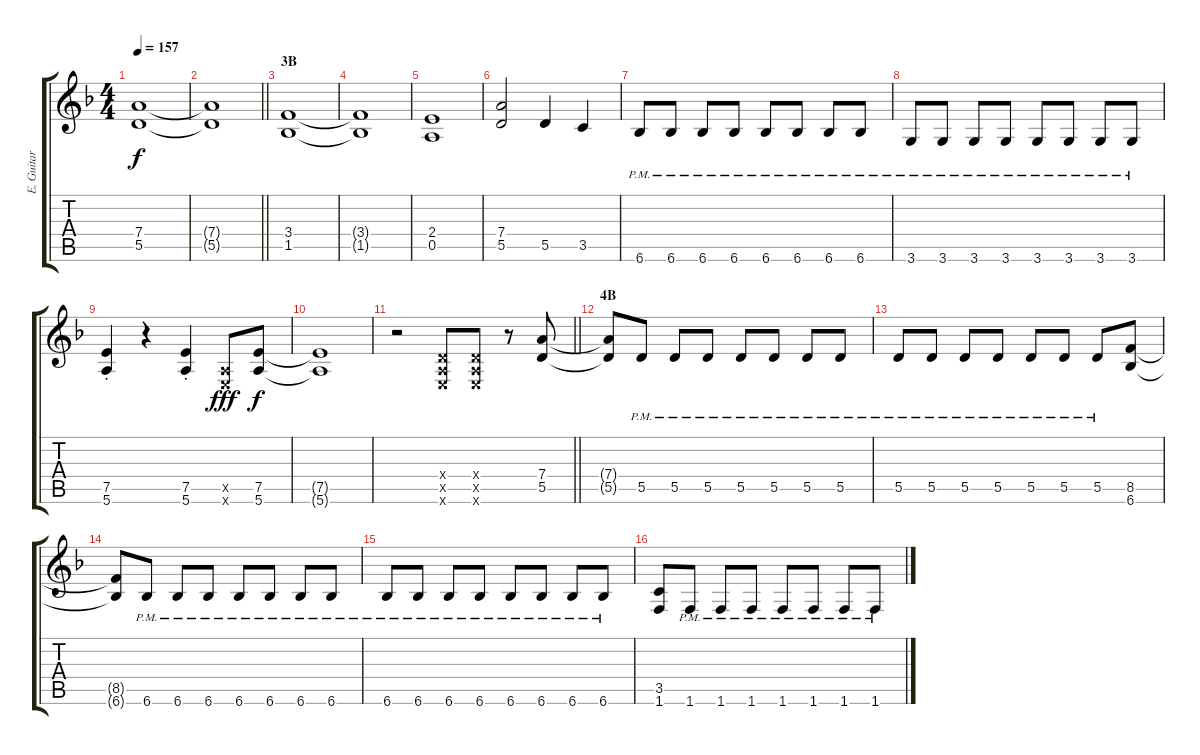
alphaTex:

\track ("E. Guitar IV" "E. Guitar ") {instrument overdrivenguitar}
\staff {score tabs}
\tuning (E4 B3 G3 D3 A2 E2) {hide}
\ts (4 4)
\tempo 157
\clef g2
\ks f
(7.4 5.5).1{dy f} |
\barLineRight lightlight
(7.4{t} 5.5{t}).1 |
\section ("" "3B")
(3.4 1.5).1 |
(3.4{t} 1.5{t}).1 |
(2.4 0.5).1 |
(7.4 5.5).2 5.5.4 3.5.4 |
6.6{pm}.8 6.6{pm}.8 6.6{pm}.8 6.6{pm}.8 6.6{pm}.8 6.6{pm}.8 6.6{pm}.8 6.6{pm}.8 |
3.6{pm}.8 3.6{pm}.8 3.6{pm}.8 3.6{pm}.8 3.6{pm}.8 3.6{pm}.8 3.6{pm}.8 3.6{pm}.8 |
(7.5{st} 5.6{st}).4 r.4 (7.5{st} 5.6{st}).4 (0.5{x} 0.6{x}).8{dy fff} (7.5 5.6).8{dy f} |
(7.5{t} 5.6{t}).1 |
\barLineRight lightlight
r.2 (0.4{x} 0.5{x} 0.6{x}).8 (0.4{x} 0.5{x} 0.6{x}).8 r.8 (7.4 5.5).8 |
\section ("" "4B")
(7.4{t} 5.5{t}).8 5.5{pm}.8 5.5{pm}.8 5.5{pm}.8 5.5{pm}.8 5.5{pm}.8 5.5{pm}.8 5.5{pm}.8 |
5.5{pm}.8 5.5{pm}.8 5.5{pm}.8 5.5{pm}.8 5.5{pm}.8 5.5{pm}.8 5.5{pm}.8 (8.5 6.6).8 |
(8.5{t} 6.6{t}).8 6.6{pm}.8 6.6{pm}.8 6.6{pm}.8 6.6{pm}.8 6.6{pm}.8 6.6{pm}.8 6.6{pm}.8 |
6.6{pm}.8 6.6{pm}.8 6.6{pm}.8 6.6{pm}.8 6.6{pm}.8 6.6{pm}.8 6.6{pm}.8 6.6{pm}.8 |
(3.5 1.6).8 1.6{pm}.8 1.6{pm}.8 1.6{pm}.8 1.6{pm}.8 1.6{pm}.8 1.6{pm}.8 1.6{pm}.8
